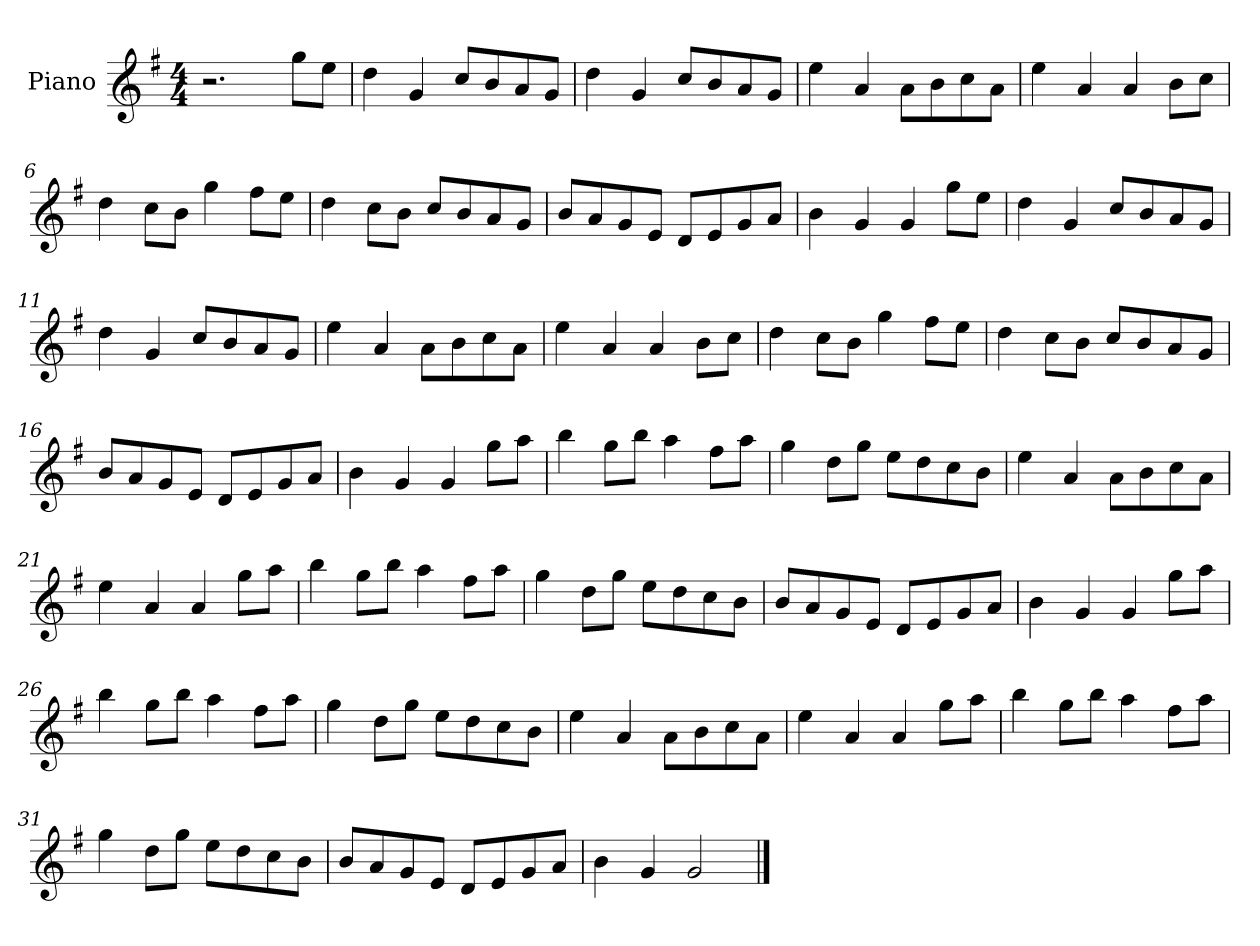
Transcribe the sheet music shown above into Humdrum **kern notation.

**kern
*part1
*staff1
*I"Piano
*I'Pno
*clefG2
*k[f#]
*M4/4
=1
2.r
8gg\L
8ee\J
=2
4dd\
4g/
8cc/L
8b/
8a/
8g/J
=3
4dd\
4g/
8cc/L
8b/
8a/
8g/J
=4
4ee\
4a/
8a\L
8b\
8cc\
8a\J
=5
4ee\
4a/
4a/
8b\L
8cc\J
=6
4dd\
8cc\L
8b\J
4gg\
8ff#\L
8ee\J
=7
4dd\
8cc\L
8b\J
8cc/L
8b/
8a/
8g/J
=8
8b/L
8a/
8g/
8e/J
8d/L
8e/
8g/
8a/J
=9
4b\
4g/
4g/
8gg\L
8ee\J
=10
4dd\
4g/
8cc/L
8b/
8a/
8g/J
=11
4dd\
4g/
8cc/L
8b/
8a/
8g/J
=12
4ee\
4a/
8a\L
8b\
8cc\
8a\J
=13
4ee\
4a/
4a/
8b\L
8cc\J
=14
4dd\
8cc\L
8b\J
4gg\
8ff#\L
8ee\J
=15
4dd\
8cc\L
8b\J
8cc/L
8b/
8a/
8g/J
=16
8b/L
8a/
8g/
8e/J
8d/L
8e/
8g/
8a/J
=17
4b\
4g/
4g/
8gg\L
8aa\J
=18
4bb\
8gg\L
8bb\J
4aa\
8ff#\L
8aa\J
=19
4gg\
8dd\L
8gg\J
8ee\L
8dd\
8cc\
8b\J
=20
4ee\
4a/
8a\L
8b\
8cc\
8a\J
=21
4ee\
4a/
4a/
8gg\L
8aa\J
=22
4bb\
8gg\L
8bb\J
4aa\
8ff#\L
8aa\J
=23
4gg\
8dd\L
8gg\J
8ee\L
8dd\
8cc\
8b\J
=24
8b/L
8a/
8g/
8e/J
8d/L
8e/
8g/
8a/J
=25
4b\
4g/
4g/
8gg\L
8aa\J
=26
4bb\
8gg\L
8bb\J
4aa\
8ff#\L
8aa\J
=27
4gg\
8dd\L
8gg\J
8ee\L
8dd\
8cc\
8b\J
=28
4ee\
4a/
8a\L
8b\
8cc\
8a\J
=29
4ee\
4a/
4a/
8gg\L
8aa\J
=30
4bb\
8gg\L
8bb\J
4aa\
8ff#\L
8aa\J
=31
4gg\
8dd\L
8gg\J
8ee\L
8dd\
8cc\
8b\J
=32
8b/L
8a/
8g/
8e/J
8d/L
8e/
8g/
8a/J
=33
4b\
4g/
2g/
==
*-
